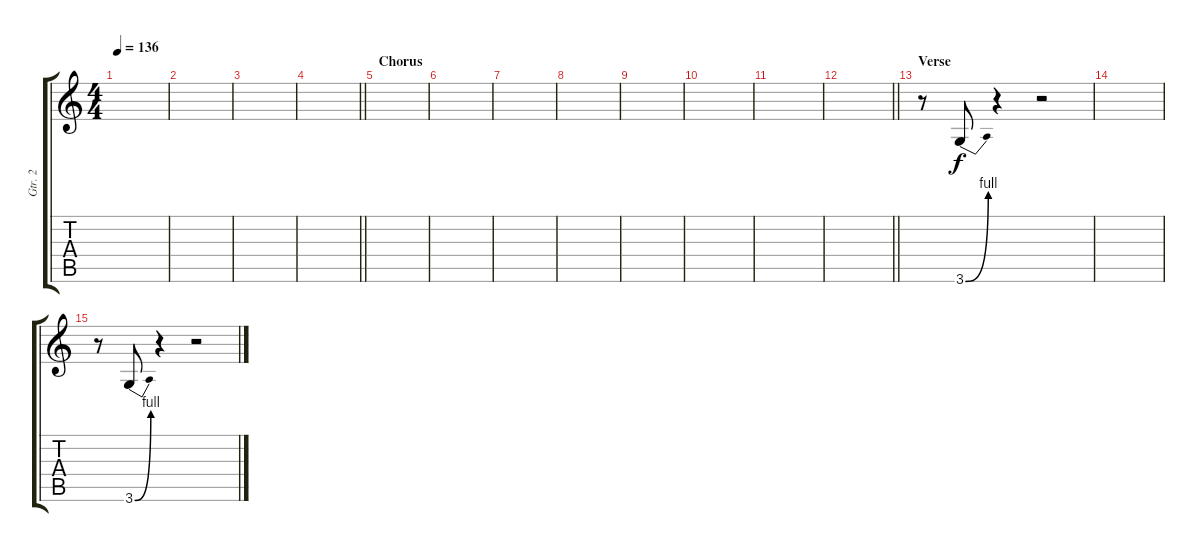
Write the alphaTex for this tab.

\track ("Gtr. 2" "Gtr. 2") {instrument electricguitarclean}
\staff {score tabs}
\tuning (E4 B3 G3 D3 A2 E2) {hide}
\ts (4 4)
\tempo 136
\clef g2
\ks c
|
|
|
\barLineRight lightlight
|
\section ("" "Chorus")
|
|
|
|
|
|
|
\barLineRight lightlight
|
\section ("" "Verse")
r.8 3.6{be (bend 0 0 60 4)}.8 r.4 r.2 |
|
r.8 3.6{be (bend 0 0 60 4)}.8 r.4 r.2
